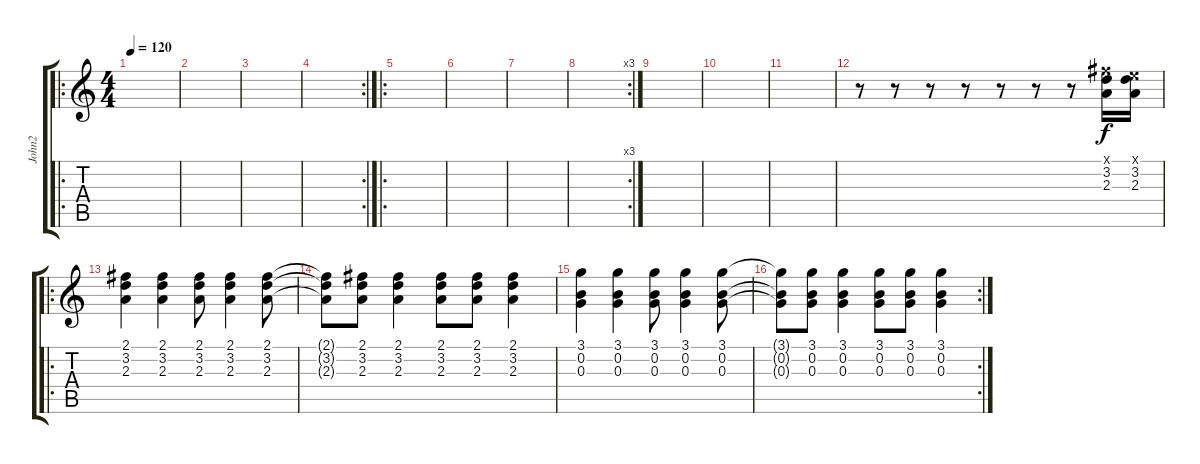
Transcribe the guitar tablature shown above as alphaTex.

\track ("John2" "John2") {instrument electricguitarclean}
\staff {score tabs}
\tuning (E4 B3 G3 D3 A2 E2) {hide}
\ro
\ts (4 4)
\tempo 120
\clef g2
\ks c
|
|
|
\rc 2
|
\ro
|
|
|
\rc 3
|
|
|
|
r.8 r.8 r.8 r.8 r.8 r.8 r.8 (2.1{x} 3.2 2.3).16 (0.1{x} 3.2 2.3).16 |
\ro
(2.1 3.2 2.3).4{dy f} (2.1 3.2 2.3).4 (2.1 3.2 2.3).8 (2.1 3.2 2.3).4 (2.1 3.2 2.3).8 |
(2.1{t} 3.2{t} 2.3{t}).8 (2.1 3.2 2.3).8 (2.1 3.2 2.3).4 (2.1 3.2 2.3).8 (2.1 3.2 2.3).8 (2.1 3.2 2.3).4 |
(3.1 0.2 0.3).4 (3.1 0.2 0.3).4 (3.1 0.2 0.3).8 (3.1 0.2 0.3).4 (3.1 0.2 0.3).8 |
\rc 2
(3.1{t} 0.2{t} 0.3{t}).8 (3.1 0.2 0.3).8 (3.1 0.2 0.3).4 (3.1 0.2 0.3).8 (3.1 0.2 0.3).8 (3.1 0.2 0.3).4
